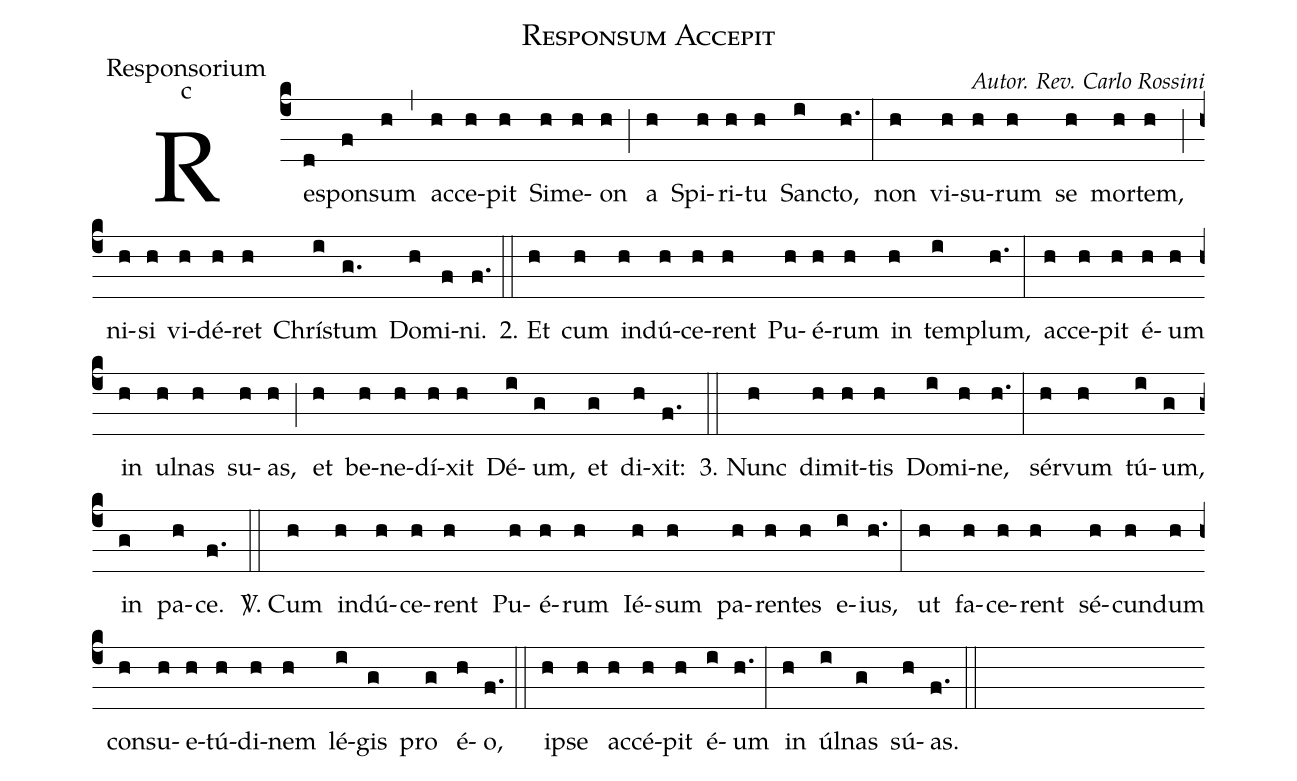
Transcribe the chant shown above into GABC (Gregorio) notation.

name:Responsum Accepit;
office-part:Responsorium;
mode:c;
commentary:Autor. Rev. Carlo Rossini;
%%
(c4) Res(d)pon(f)sum(h) (,) ac(h)ce(h)pit(h) Si(h)me(h)on(h) (;) a(h) Spi(h)ri(h)tu(h) San(i)cto,(h.) (:) non(h) vi(h)su(h)rum(h) se(h) mor(h)tem,(h) (;) ni(h)si(h) vi(h)dé(h)ret(h) Chrí(i)stum(g.) Do(h)mi(f)ni.(f.) (::) 2. Et(h) cum(h) in(h)dú(h)ce(h)rent(h) Pu(h)é(h)rum(h) in(h) tem(i)plum,(h.) (:) ac(h)ce(h)pit(h) é(h)um(h) in(h) ul(h)nas(h) su(h)as,(h) (;) et(h) be(h)ne(h)dí(h)xit(h) Dé(i)um,(g) et(g) di(h)xit:(f.) (::) 3. Nunc(h) di(h)mit(h)tis(h)  Do(i)mi(h)ne,(h.) (:) sér(h)vum(h) tú(i)um,(g) in(g) pa(h)ce.(f.) (::) <sp>V/</sp>. Cum(h) in(h)dú(h)ce(h)rent(h) Pu(h)é(h)rum(h) Ié(h)sum(h) pa(h)ren(h)tes(h) e(i)ius,(h.) (:) ut(h) fa(h)ce(h)rent(h) sé(h)cun(h)dum(h) con(h)su(h)e(h)tú(h)di(h)nem(h) lé(i)gis(g) pro(g) é(h)o,(f.) (::) i(h)pse(h) ac(h)cé(h)pit(h) é(i)um(h.) (:) in(h) úl(i)nas(g) sú(h)as.(f.) (::)
